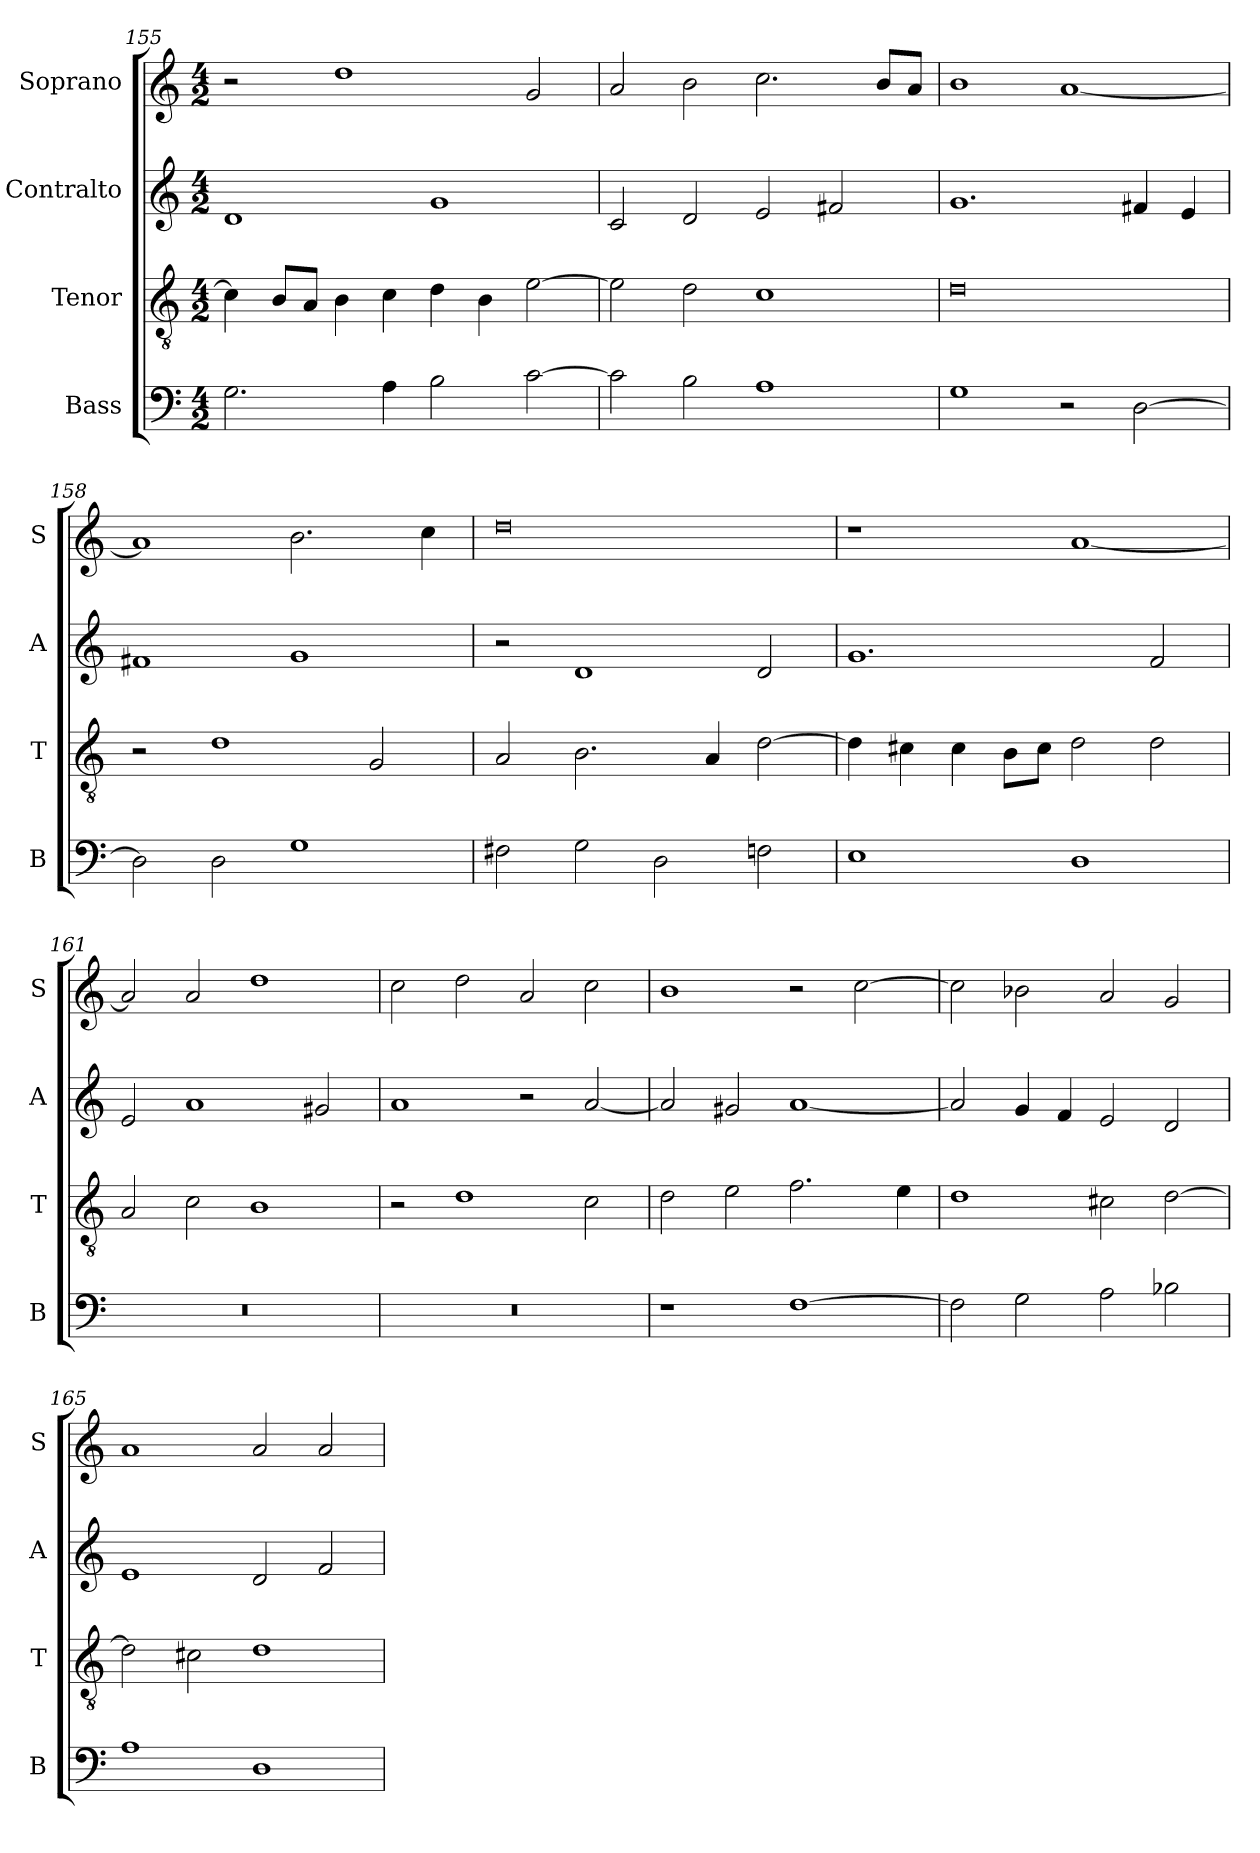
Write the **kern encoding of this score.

**kern	**kern	**kern	**kern
*part4	*part3	*part2	*part1
*staff4	*staff3	*staff2	*staff1
*I"Bass	*I"Tenor	*I"Contralto	*I"Soprano
*I'B	*I'T	*I'A	*I'S
*clefF4	*clefGv2	*clefG2	*clefG2
*k[]	*k[]	*k[]	*k[]
*D:dor	*D:dor	*D:dor	*D:dor
*M4/2	*M4/2	*M4/2	*M4/2
=155	=155	=155	=155
2.G	4c]	1d	2r
.	8B/L	.	.
.	8A/J	.	.
.	4B	.	1dd
4A	4c	.	.
2B	4d	1g	.
.	4B	.	.
[2c	[2e	.	2g
=156	=156	=156	=156
2c]	2e]	2c	2a
2B	2d	2d	2b
1A	1c	2e	2.cc
.	.	2f#X	.
.	.	.	8b/L
.	.	.	8a/J
=157	=157	=157	=157
1G	0d	1.g	1b
2r	.	.	[1a
[2D	.	4f#X	.
.	.	4e	.
=158	=158	=158	=158
2D]	2r	1f#X	1a]
2D	1d	.	.
1G	.	1g	2.b
.	2G	.	.
.	.	.	4cc
=159	=159	=159	=159
2F#X	2A	2r	0dd
2G	2.B	1d	.
2D	.	.	.
.	4A	.	.
2Fn	[2d	2d	.
=160	=160	=160	=160
1E	4d]	1.g	1r
.	4c#X	.	.
.	4c#	.	.
.	8B\L	.	.
.	8c#\J	.	.
1D	2d	.	[1a
.	2d	2f	.
=161	=161	=161	=161
0r	2A	2e	2a]
.	2c	1a	2a
.	1B	.	1dd
.	.	2g#X	.
=162	=162	=162	=162
0r	2r	1a	2cc
.	1d	.	2dd
.	.	2r	2a
.	2c	[2a	2cc
=163	=163	=163	=163
1r	2d	2a]	1b
.	2e	2g#X	.
[1F	2.f	[1a	2r
.	.	.	[2cc
.	4e	.	.
=164	=164	=164	=164
2F]	1d	2a]	2cc]
2G	.	4g	2b-X
.	.	4f	.
2A	2c#X	2e	2a
2B-X	[2d	2d	2g
=165	=165	=165	=165
1A	2d]	1e	1a
.	2c#X	.	.
1D	1d	2d	2a
.	.	2f	2a
=	=	=	=
*-	*-	*-	*-
